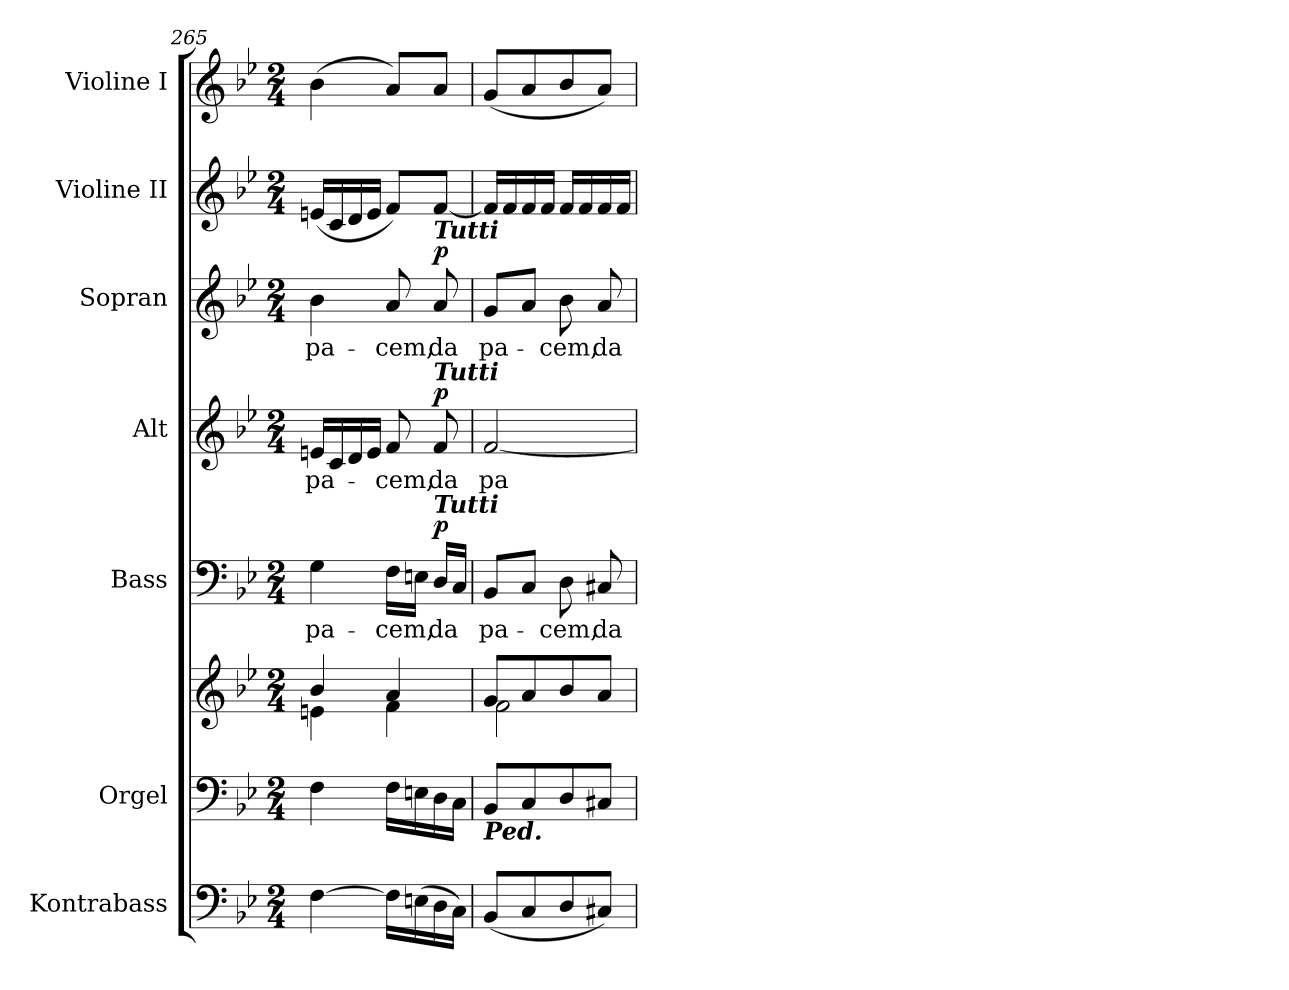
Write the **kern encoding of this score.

**kern	**kern	**kern	**kern	**text	**dynam	**kern	**text	**dynam	**kern	**text	**dynam	**kern	**kern
*part7	*part6	*part6	*part5	*part5	*part5	*part4	*part4	*part4	*part3	*part3	*part3	*part2	*part1
*staff8	*staff7	*staff6	*staff5	*staff5	*staff5	*staff4	*staff4	*staff4	*staff3	*staff3	*staff3	*staff2	*staff1
*I"Kontrabass	*I"Orgel	*	*I"Bass	*	*	*I"Alt	*	*	*I"Sopran	*	*	*I"Violine II	*I"Violine I
*I'Kb.	*I'Org.	*	*I'B	*	*	*I'A	*	*	*I'S	*	*	*I'Vl. II	*I'Vl. I
!!LO:PB:g=z
*clefF4	*clefF4	*clefG2	*clefF4	*	*	*clefG2	*	*	*clefG2	*	*	*clefG2	*clefG2
*ITrd7c12	*	*	*	*	*	*	*	*	*	*	*	*	*
*k[b-e-]	*k[b-e-]	*k[b-e-]	*k[b-e-]	*	*	*k[b-e-]	*	*	*k[b-e-]	*	*	*k[b-e-]	*k[b-e-]
*B-:	*B-:	*B-:	*B-:	*	*	*B-:	*	*	*B-:	*	*	*B-:	*B-:
*M2/4	*M2/4	*M2/4	*M2/4	*	*	*M2/4	*	*	*M2/4	*	*	*M2/4	*M2/4
=265	=265	=265	=265	=265	=265	=265	=265	=265	=265	=265	=265	=265	=265
*	*	*^	*	*	*	*	*	*	*	*	*	*	*
!	!	!	!	!	!LO:LY:b	!	!	!LO:LY:b	!	!	!LO:LY:b	!	!	!
[4FF\	4F\	4b-/	4en\	4G\	pa-	.	16en/LL	pa-	.	4b-\	pa-	.	(<16en/LL	(>4b-\
.	.	.	.	.	.	.	16c/	.	.	.	.	.	16c/	.
.	.	.	.	.	.	.	16d/	.	.	.	.	.	16d/	.
.	.	.	.	.	.	.	16e/JJ	.	.	.	.	.	16e/JJ	.
!	!	!	!	!	!LO:LY:b	!	!	!LO:LY:b	!	!	!LO:LY:b	!	!	!
16FF\LL]	16F\LL	4a/	4f\	16F\LL	-cem,	.	8f/	-cem,	.	8a/	-cem,	.	8f/L)	8a/L)
(>16EEn\	16En\	.	.	16En\JJ	.	.	.	.	.	.	.	.	.	.
!	!	!	!	!	!	!	!	!	!	!LO:TX:a:Bi:t=Tutti	!	!	!	!
!	!	!	!	!	!	!	!LO:TX:a:Bi:t=Tutti	!	!	!	!	!	!	!
!	!	!	!	!LO:TX:a:Bi:t=Tutti	!	!	!	!	!	!	!	!	!	!
!	!	!	!	!	!LO:LY:b	!LO:DY:a	!	!LO:LY:b	!LO:DY:a	!	!LO:LY:b	!LO:DY:a	!	!
16DD\	16D\	.	.	16D/LL	da	p	8f/	da	p	8a/	da	p	[8f/J	8a/J
16CC\JJ)	16C\JJ	.	.	16C/JJ	.	.	.	.	.	.	.	.	.	.
=266	=266	=266	=266	=266	=266	=266	=266	=266	=266	=266	=266	=266	=266	=266
!	!LO:TX:b:Bi:t=Ped.	!	!	!	!	!	!	!	!	!	!	!	!	!
!	!	!	!	!	!LO:LY:b	!	!	!LO:LY:b	!	!	!LO:LY:b	!	!	!
(<8BBB-/L	8BB-/L	8g/L	2f\	8BB-/L	pa-	.	[2f/	pa-	.	8g/L	pa-	.	16f/LL]	(<8g/L
.	.	.	.	.	.	.	.	.	.	.	.	.	16f/	.
8CC/	8C/	8a/	.	8C/J	.	.	.	.	.	8a/J	.	.	16f/	8a/
.	.	.	.	.	.	.	.	.	.	.	.	.	16f/JJ	.
!	!	!	!	!	!LO:LY:b	!	!	!	!	!	!LO:LY:b	!	!	!
8DD/	8D/	8b-/	.	8D\	-cem,	.	.	.	.	8b-\	-cem,	.	16f/LL	8b-/
.	.	.	.	.	.	.	.	.	.	.	.	.	16f/	.
!	!	!	!	!	!LO:LY:b	!	!	!	!	!	!LO:LY:b	!	!	!
8CC#X/J)	8C#X/J	8a/J	.	8C#X/	da	.	.	.	.	8a/	da	.	16f/	8a/J)
.	.	.	.	.	.	.	.	.	.	.	.	.	16f/JJ	.
*	*	*v	*v	*	*	*	*	*	*	*	*	*	*	*
=	=	=	=	=	=	=	=	=	=	=	=	=	=
*-	*-	*-	*-	*-	*-	*-	*-	*-	*-	*-	*-	*-	*-
